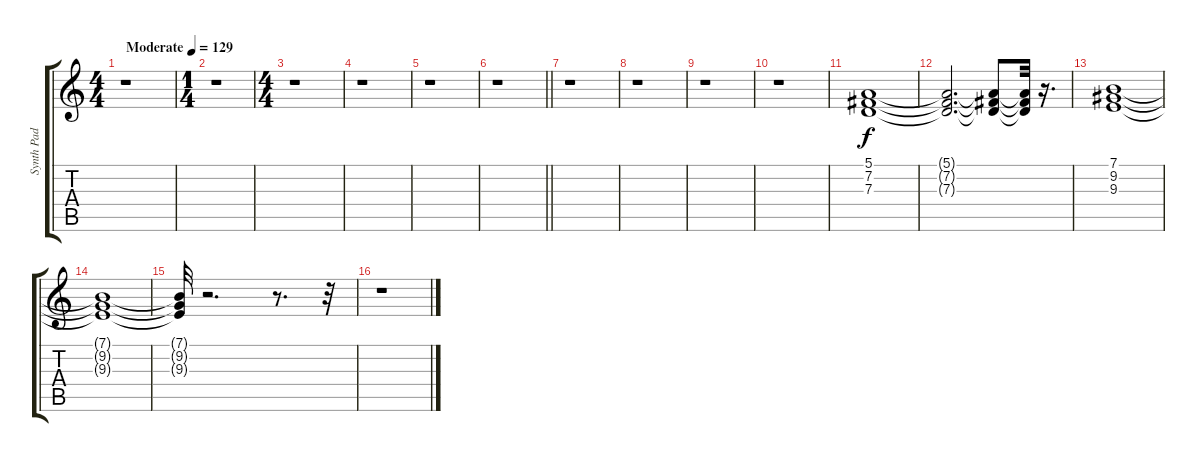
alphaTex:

\track ("Synth Pad" "Synth Pad") {instrument pad6metallic}
\staff {score tabs}
\tuning (E4 B3 G3 D3 A2 E2) {hide}
\ts (4 4)
\tempo (129 "Moderate")
\clef g2
\ks c
r.1{dy f instrument pad6metallic} |
\ts (1 4)
r.1 |
\ts (4 4)
r.1 |
r.1 |
r.1 |
\barLineRight lightlight
r.1 |
r.1 |
r.1 |
r.1 |
r.1 |
(5.1 7.2 7.3).1 |
(5.1{t} 7.2{t} 7.3{t}).2{d} (5.1{t} 7.2{t} 7.3{t}).8 (5.1{t} 7.2{t} 7.3{t}).32 r.16{d} |
(7.1 9.2 9.3).1 |
(7.1{t} 9.2{t} 9.3{t}).1 |
(7.1{t} 9.2{t} 9.3{t}).32 r.2{d} r.8{d} r.32 |
r.1
